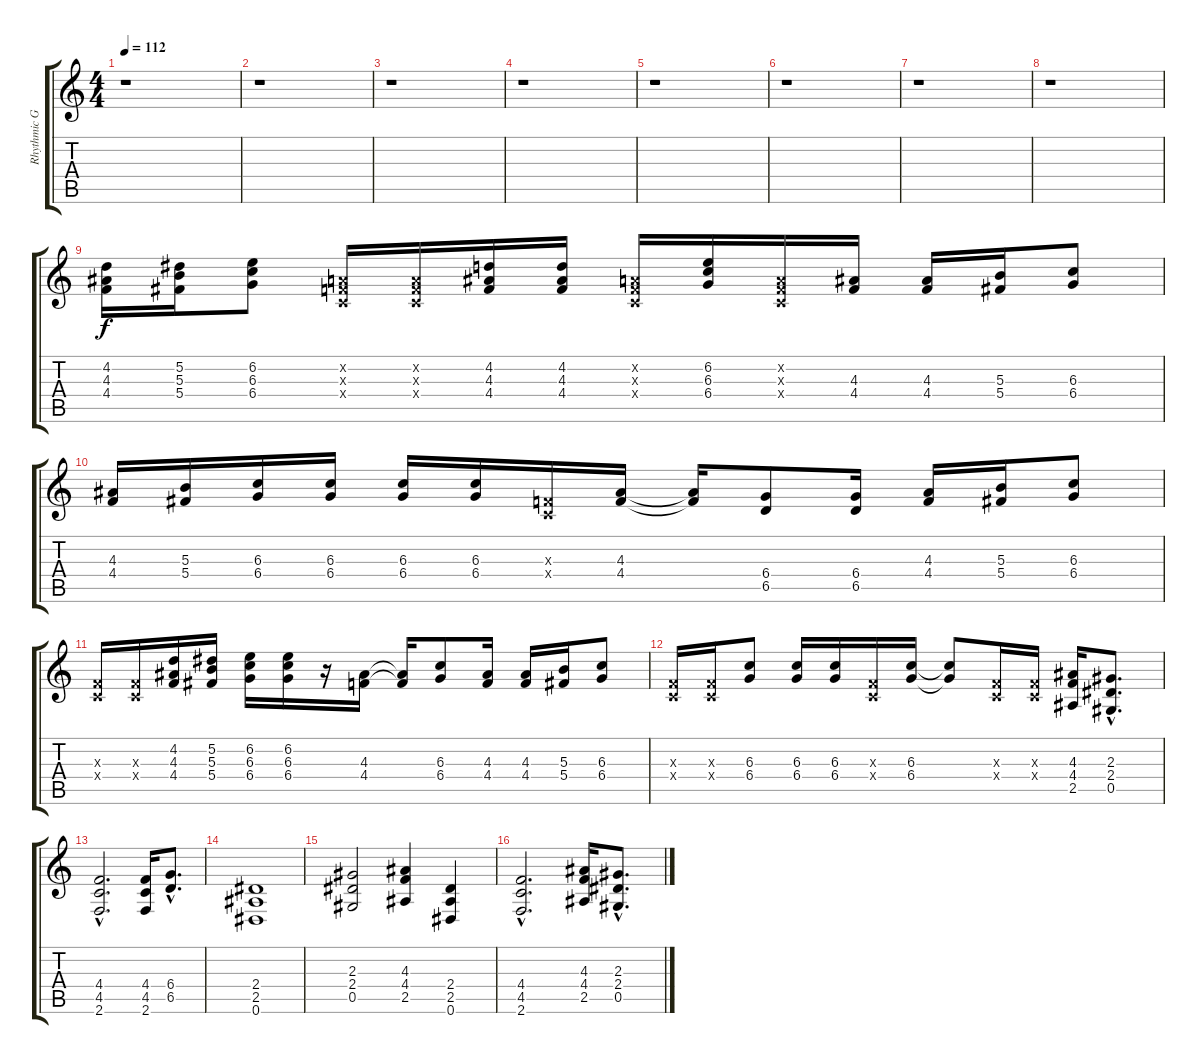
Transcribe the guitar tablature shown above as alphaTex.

\track ("Rhythmic Guitar" "Rhythmic G") {instrument distortionguitar}
\staff {score tabs}
\tuning (Eb4 Bb3 Gb3 Db3 Ab2 Eb2) {hide}
\ts (4 4)
\tempo 112
\clef g2
\ks c
r.1{dy f} |
r.1 |
r.1 |
r.1 |
r.1 |
r.1 |
r.1 |
r.1 |
(4.2 4.3 4.4).16 (5.2 5.3 5.4).16 (6.2 6.3 6.4).8 (-1.2{x} -1.3{x} -1.4{x}).16 (-1.2{x} -1.3{x} -1.4{x}).16 (4.2 4.3 4.4).16 (4.2 4.3 4.4).16 (-1.2{x} -1.3{x} -1.4{x}).16 (6.2 6.3 6.4).16 (-1.2{x} -1.3{x} -1.4{x}).16 (4.3 4.4).16 (4.3 4.4).16 (5.3 5.4).16 (6.3 6.4).8 |
(4.3 4.4).16 (5.3 5.4).16 (6.3 6.4).16 (6.3 6.4).16 (6.3 6.4).16 (6.3 6.4).16 (-1.3{x} -1.4{x}).16 (4.3 4.4).16 (4.3{t} 4.4{t}).16 (6.4 6.5).8 (6.4 6.5).16 (4.3 4.4).16 (5.3 5.4).16 (6.3 6.4).8 |
(-1.3{x} -1.4{x}).16 (-1.3{x} -1.4{x}).16 (4.2 4.3 4.4).16 (5.2 5.3 5.4).16 (6.2 6.3 6.4).16 (6.2 6.3 6.4).16 r.16 (4.3 4.4).16 (4.3{t} 4.4{t}).16 (6.3 6.4).8 (4.3 4.4).16 (4.3 4.4).16 (5.3 5.4).16 (6.3 6.4).8 |
(-1.3{x} -1.4{x}).16 (-1.3{x} -1.4{x}).16 (6.3 6.4).8 (6.3 6.4).16 (6.3 6.4).16 (-1.3{x} -1.4{x}).16 (6.3 6.4).16 (6.3{t} 6.4{t}).8 (-1.3{x} -1.4{x}).16 (-1.3{x} -1.4{x}).16 (4.3 4.4 2.5).16 (2.3{hac} 2.4{hac} 0.5{hac}).8{d} |
(4.4{hac} 4.5{hac} 2.6{hac}).2{d} (4.4 4.5 2.6).16 (6.4{hac} 6.5{hac}).8{d} |
(2.4 2.5 0.6).1 |
(2.3 2.4 0.5).2 (4.3 4.4 2.5).4 (2.4 2.5 0.6).4 |
(4.4{hac} 4.5{hac} 2.6{hac}).2{d} (4.3 4.4 2.5).16 (2.3{hac} 2.4{hac} 0.5{hac}).8{d}
